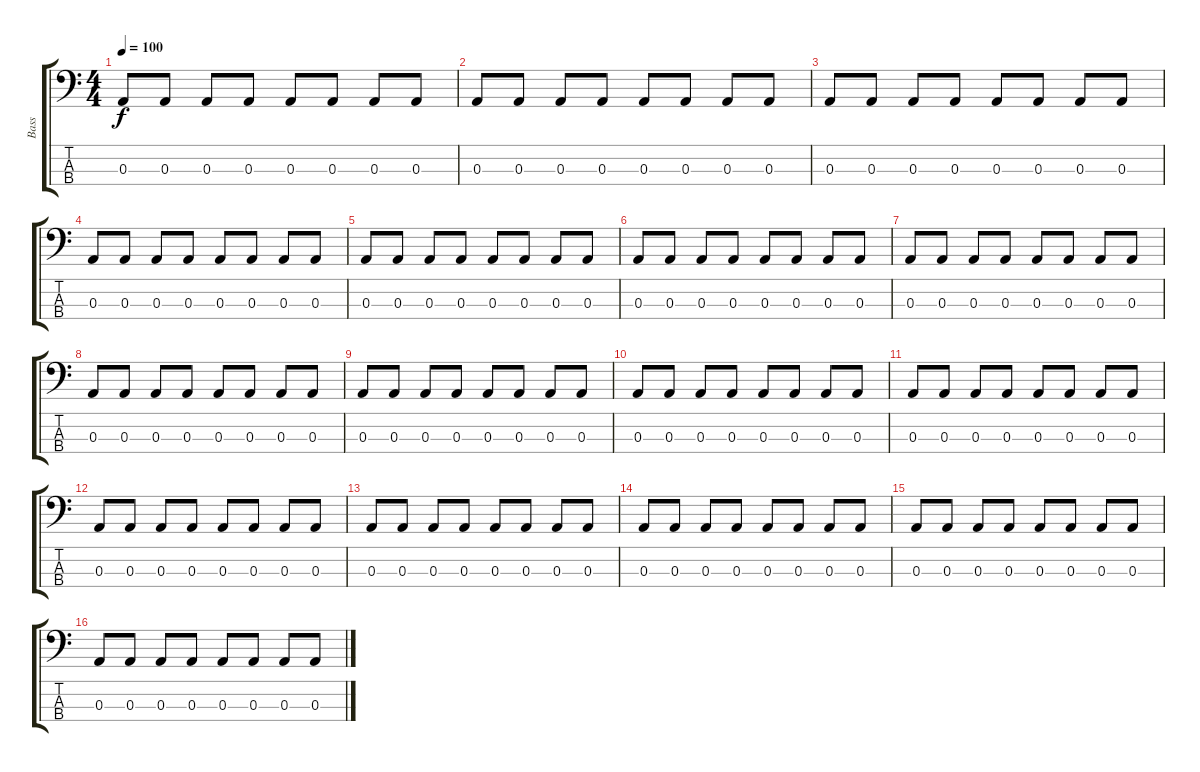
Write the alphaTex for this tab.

\track ("Bass" "Bass") {instrument electricbasspick}
\staff {score tabs}
\tuning (G2 D2 A1 E1) {hide}
\ts (4 4)
\tempo 100
\clef f4
\ks c
0.3.8{dy f} 0.3.8 0.3.8 0.3.8 0.3.8 0.3.8 0.3.8 0.3.8 |
0.3.8 0.3.8 0.3.8 0.3.8 0.3.8 0.3.8 0.3.8 0.3.8 |
0.3.8 0.3.8 0.3.8 0.3.8 0.3.8 0.3.8 0.3.8 0.3.8 |
0.3.8 0.3.8 0.3.8 0.3.8 0.3.8 0.3.8 0.3.8 0.3.8 |
0.3.8 0.3.8 0.3.8 0.3.8 0.3.8 0.3.8 0.3.8 0.3.8 |
0.3.8 0.3.8 0.3.8 0.3.8 0.3.8 0.3.8 0.3.8 0.3.8 |
0.3.8 0.3.8 0.3.8 0.3.8 0.3.8 0.3.8 0.3.8 0.3.8 |
0.3.8 0.3.8 0.3.8 0.3.8 0.3.8 0.3.8 0.3.8 0.3.8 |
0.3.8 0.3.8 0.3.8 0.3.8 0.3.8 0.3.8 0.3.8 0.3.8 |
0.3.8 0.3.8 0.3.8 0.3.8 0.3.8 0.3.8 0.3.8 0.3.8 |
0.3.8 0.3.8 0.3.8 0.3.8 0.3.8 0.3.8 0.3.8 0.3.8 |
0.3.8 0.3.8 0.3.8 0.3.8 0.3.8 0.3.8 0.3.8 0.3.8 |
0.3.8 0.3.8 0.3.8 0.3.8 0.3.8 0.3.8 0.3.8 0.3.8 |
0.3.8 0.3.8 0.3.8 0.3.8 0.3.8 0.3.8 0.3.8 0.3.8 |
0.3.8 0.3.8 0.3.8 0.3.8 0.3.8 0.3.8 0.3.8 0.3.8 |
0.3.8 0.3.8 0.3.8 0.3.8 0.3.8 0.3.8 0.3.8 0.3.8
